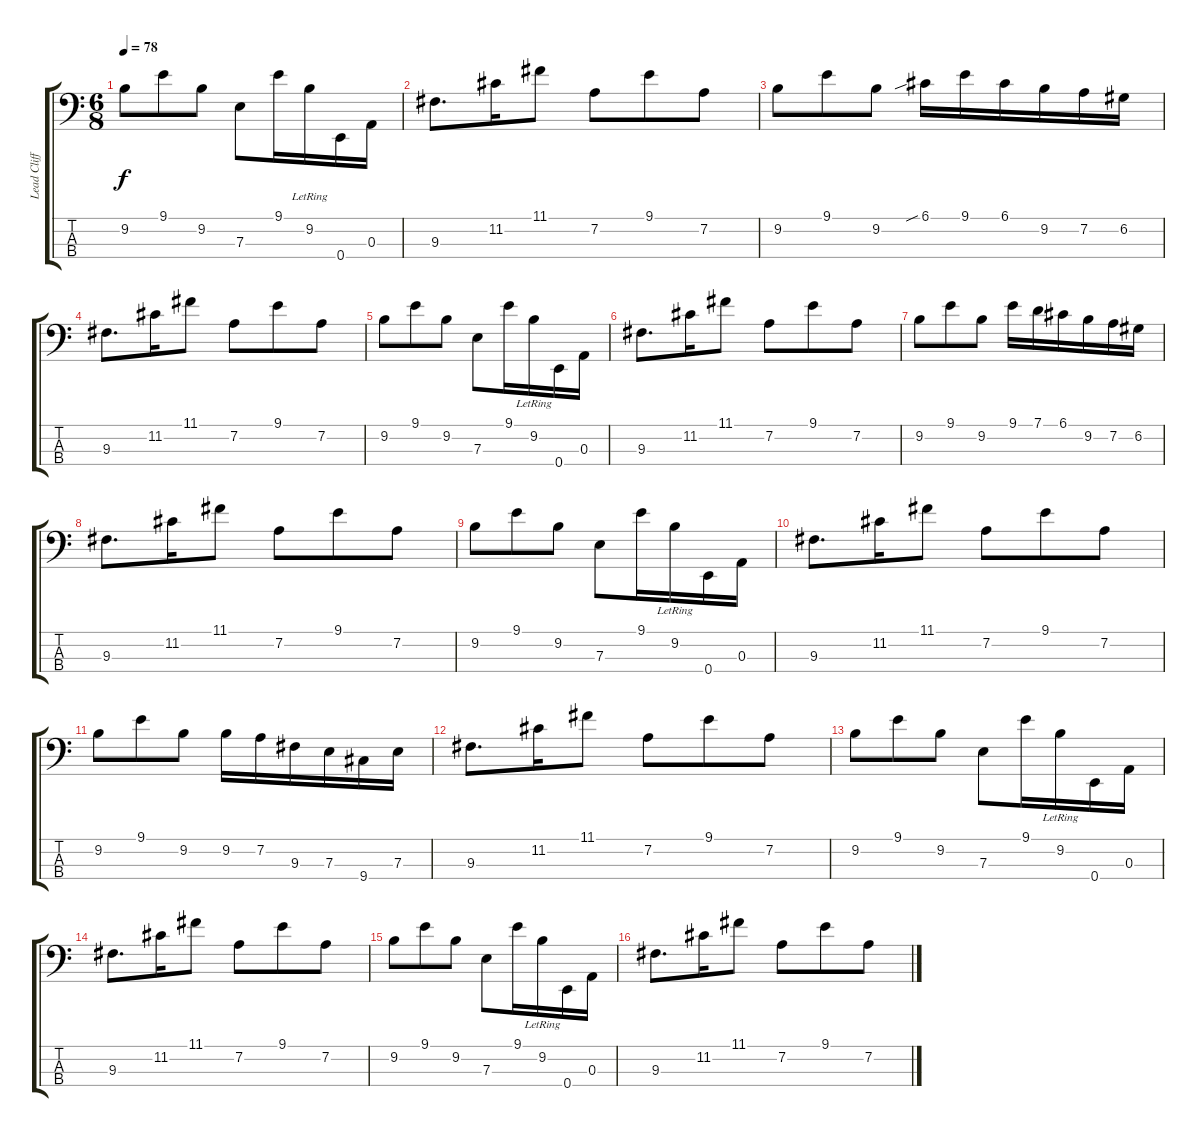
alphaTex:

\track ("Lead Cliff I" "Lead Cliff") {instrument electricbassfinger}
\staff {score tabs}
\tuning (G2 D2 A1 E1) {hide}
\ts (6 8)
\tempo 78
\clef f4
\ks c
9.2.8{dy f} 9.1.8 9.2.8 7.3.8 9.1.16 9.2{lr}.16 0.4.16 0.3.16 |
9.3.8{d} 11.2.16 11.1.8 7.2.8 9.1.8 7.2.8 |
9.2.8 9.1.8 9.2.8 6.1{sib}.16 9.1.16 6.1.16 9.2.16 7.2.16 6.2.16 |
9.3.8{d} 11.2.16 11.1.8 7.2.8 9.1.8 7.2.8 |
9.2.8 9.1.8 9.2.8 7.3.8 9.1.16 9.2{lr}.16 0.4.16 0.3.16 |
9.3.8{d} 11.2.16 11.1.8 7.2.8 9.1.8 7.2.8 |
9.2.8 9.1.8 9.2.8 9.1.16 7.1.16 6.1.16 9.2.16 7.2.16 6.2.16 |
9.3.8{d} 11.2.16 11.1.8 7.2.8 9.1.8 7.2.8 |
9.2.8 9.1.8 9.2.8 7.3.8 9.1.16 9.2{lr}.16 0.4.16 0.3.16 |
9.3.8{d} 11.2.16 11.1.8 7.2.8 9.1.8 7.2.8 |
9.2.8 9.1.8 9.2.8 9.2.16 7.2.16 9.3.16 7.3.16 9.4.16 7.3.16 |
9.3.8{d} 11.2.16 11.1.8 7.2.8 9.1.8 7.2.8 |
9.2.8 9.1.8 9.2.8 7.3.8 9.1.16 9.2{lr}.16 0.4.16 0.3.16 |
9.3.8{d} 11.2.16 11.1.8 7.2.8 9.1.8 7.2.8 |
9.2.8 9.1.8 9.2.8 7.3.8 9.1.16 9.2{lr}.16 0.4.16 0.3.16 |
9.3.8{d} 11.2.16 11.1.8 7.2.8 9.1.8 7.2.8
